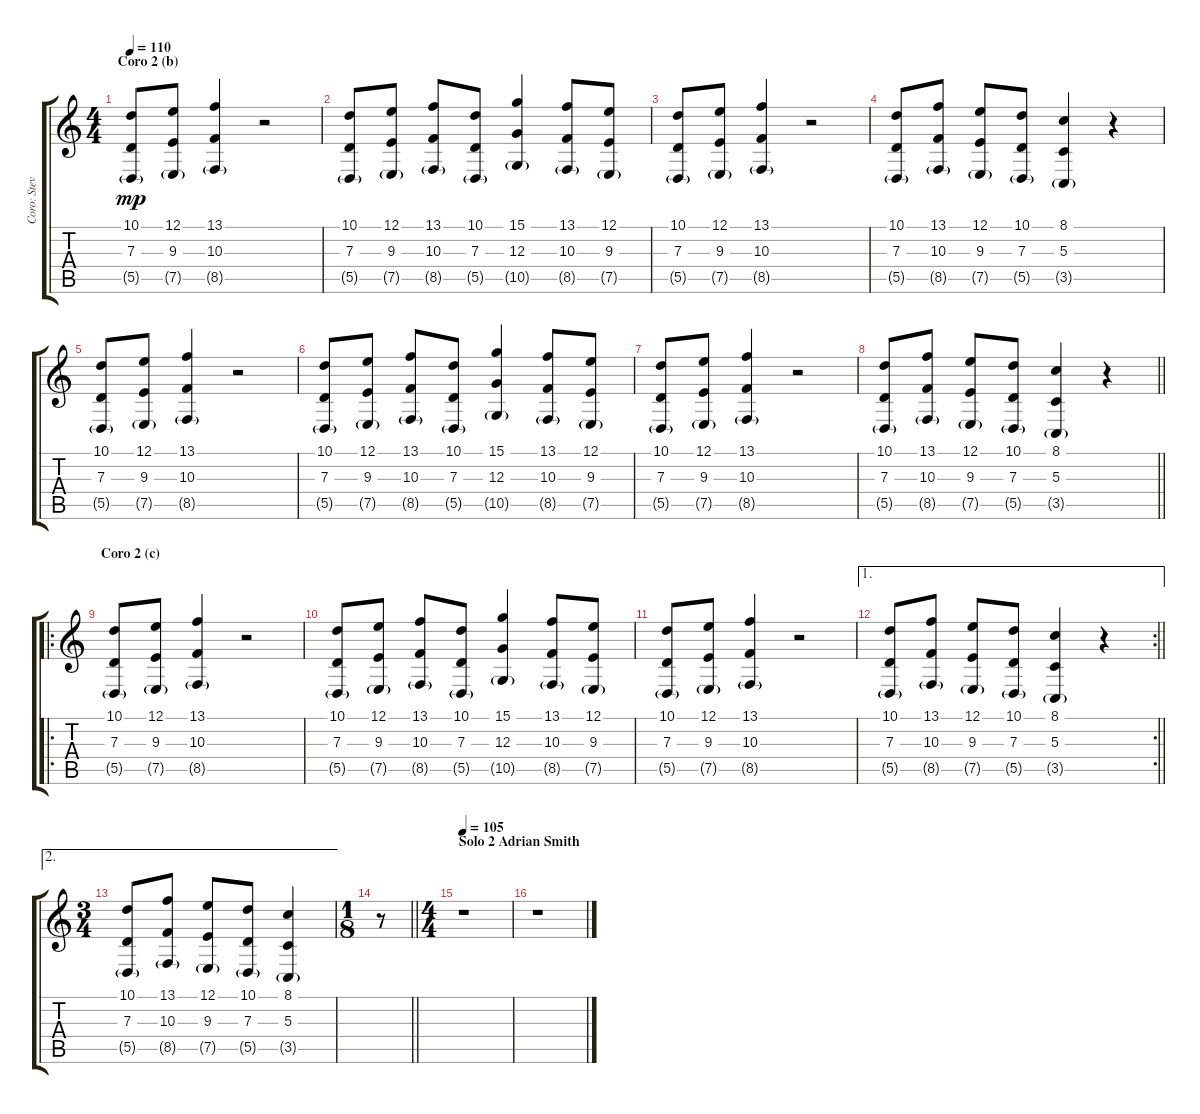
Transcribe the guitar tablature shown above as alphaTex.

\track ("Coro: Steve" "Coro: Stev") {instrument choiraahs}
\staff {score tabs}
\tuning (E4 B3 G3 D3 A2 E2) {hide}
\ts (4 4)
\section ("" "Coro 2 (b)")
\tempo 110
\clef g2
\ks c
(10.1 7.3 5.5{g}).8{dy mp} (12.1 9.3 7.5{g}).8 (13.1 10.3 8.5{g}).4 r.2 |
(10.1 7.3 5.5{g}).8 (12.1 9.3 7.5{g}).8 (13.1 10.3 8.5{g}).8 (10.1 7.3 5.5{g}).8 (15.1 12.3 10.5{g}).4 (13.1 10.3 8.5{g}).8 (12.1 9.3 7.5{g}).8 |
(10.1 7.3 5.5{g}).8 (12.1 9.3 7.5{g}).8 (13.1 10.3 8.5{g}).4 r.2 |
(10.1 7.3 5.5{g}).8 (13.1 10.3 8.5{g}).8 (12.1 9.3 7.5{g}).8 (10.1 7.3 5.5{g}).8 (8.1 5.3 3.5{g}).4 r.4 |
(10.1 7.3 5.5{g}).8 (12.1 9.3 7.5{g}).8 (13.1 10.3 8.5{g}).4 r.2 |
(10.1 7.3 5.5{g}).8 (12.1 9.3 7.5{g}).8 (13.1 10.3 8.5{g}).8 (10.1 7.3 5.5{g}).8 (15.1 12.3 10.5{g}).4 (13.1 10.3 8.5{g}).8 (12.1 9.3 7.5{g}).8 |
(10.1 7.3 5.5{g}).8 (12.1 9.3 7.5{g}).8 (13.1 10.3 8.5{g}).4 r.2 |
\barLineRight lightlight
(10.1 7.3 5.5{g}).8 (13.1 10.3 8.5{g}).8 (12.1 9.3 7.5{g}).8 (10.1 7.3 5.5{g}).8 (8.1 5.3 3.5{g}).4 r.4 |
\ro
\section ("" "Coro 2 (c)")
(10.1 7.3 5.5{g}).8 (12.1 9.3 7.5{g}).8 (13.1 10.3 8.5{g}).4 r.2 |
(10.1 7.3 5.5{g}).8 (12.1 9.3 7.5{g}).8 (13.1 10.3 8.5{g}).8 (10.1 7.3 5.5{g}).8 (15.1 12.3 10.5{g}).4 (13.1 10.3 8.5{g}).8 (12.1 9.3 7.5{g}).8 |
(10.1 7.3 5.5{g}).8 (12.1 9.3 7.5{g}).8 (13.1 10.3 8.5{g}).4 r.2 |
\ae 1
\rc 2
\barLineRight lightlight
(10.1 7.3 5.5{g}).8 (13.1 10.3 8.5{g}).8 (12.1 9.3 7.5{g}).8 (10.1 7.3 5.5{g}).8 (8.1 5.3 3.5{g}).4 r.4 |
\ae 2
\ts (3 4)
(10.1 7.3 5.5{g}).8 (13.1 10.3 8.5{g}).8 (12.1 9.3 7.5{g}).8 (10.1 7.3 5.5{g}).8 (8.1 5.3 3.5{g}).4 |
\ts (1 8)
\barLineRight lightlight
r.8 |
\ts (4 4)
\section ("" "Solo 2 Adrian Smith")
\tempo 105
r.1 |
r.1
